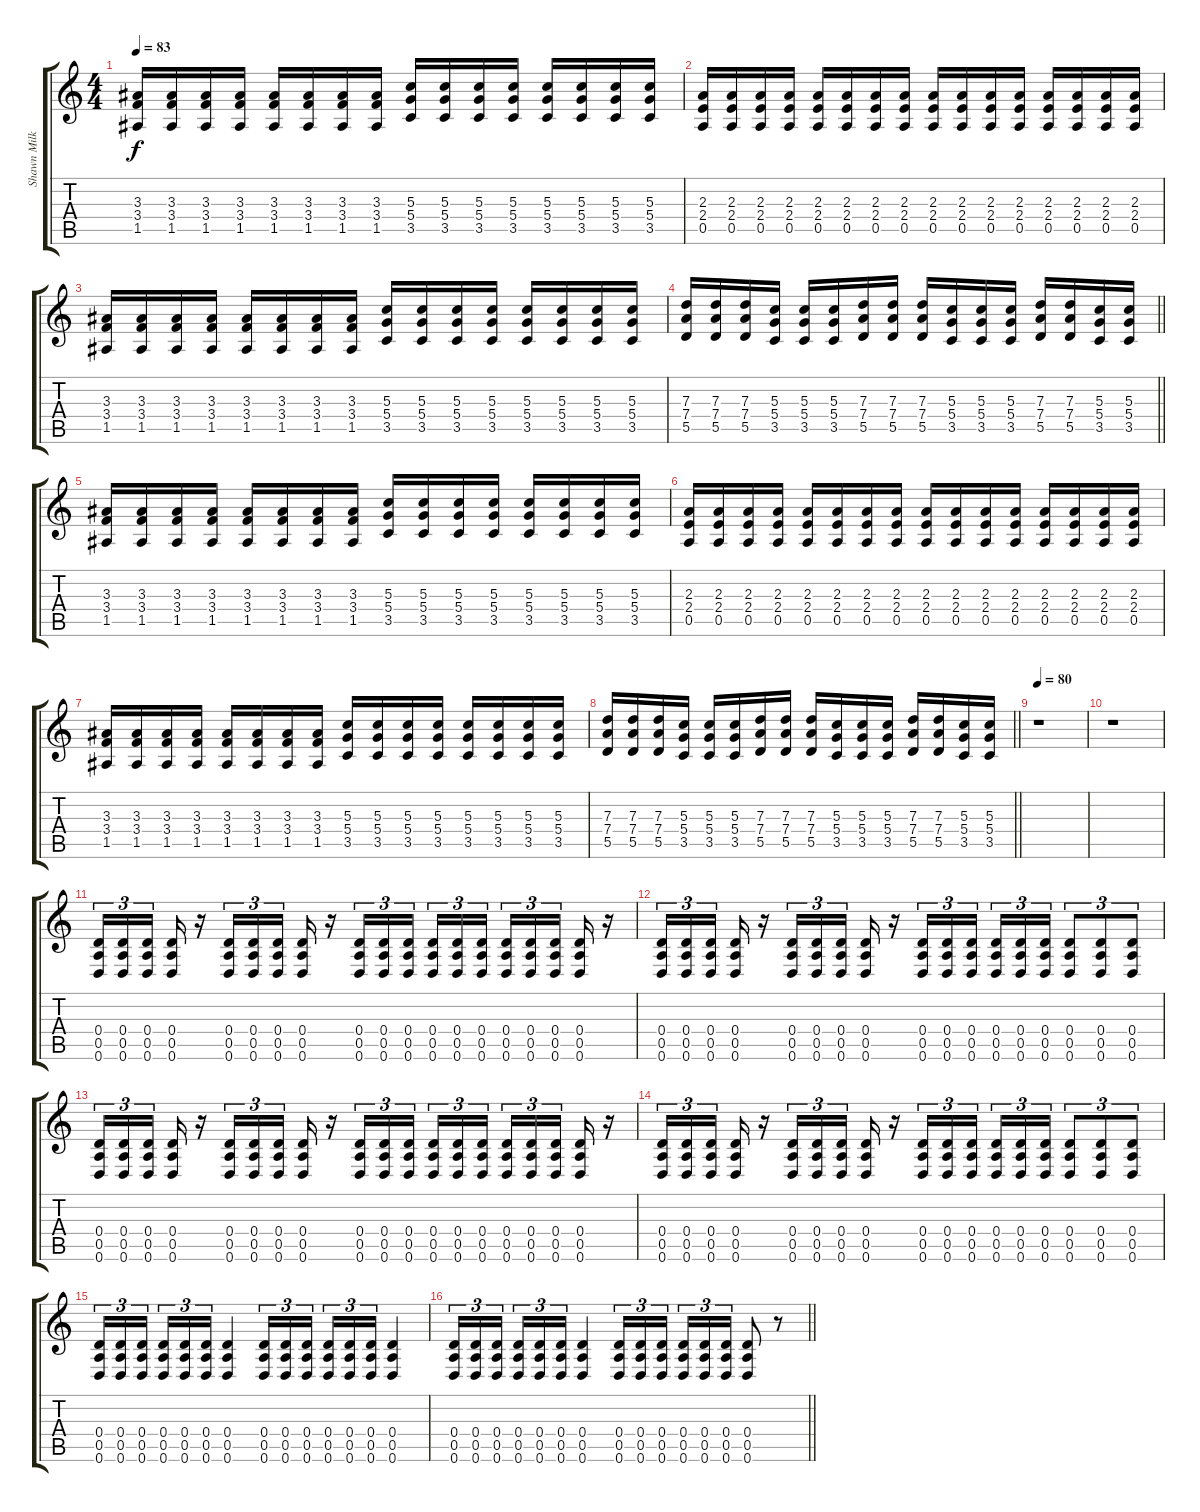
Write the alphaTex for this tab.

\track ("Shawn Milke - Guitar" "Shawn Milk") {instrument distortionguitar}
\staff {score tabs}
\tuning (E4 B3 G3 D3 A2 D2) {hide}
\ts (4 4)
\tempo 83
\clef g2
\ks c
(3.3 3.4 1.5).16{dy f} (3.3 3.4 1.5).16 (3.3 3.4 1.5).16 (3.3 3.4 1.5).16 (3.3 3.4 1.5).16 (3.3 3.4 1.5).16 (3.3 3.4 1.5).16 (3.3 3.4 1.5).16 (5.3 5.4 3.5).16 (5.3 5.4 3.5).16 (5.3 5.4 3.5).16 (5.3 5.4 3.5).16 (5.3 5.4 3.5).16 (5.3 5.4 3.5).16 (5.3 5.4 3.5).16 (5.3 5.4 3.5).16 |
(2.3 2.4 0.5).16 (2.3 2.4 0.5).16 (2.3 2.4 0.5).16 (2.3 2.4 0.5).16 (2.3 2.4 0.5).16 (2.3 2.4 0.5).16 (2.3 2.4 0.5).16 (2.3 2.4 0.5).16 (2.3 2.4 0.5).16 (2.3 2.4 0.5).16 (2.3 2.4 0.5).16 (2.3 2.4 0.5).16 (2.3 2.4 0.5).16 (2.3 2.4 0.5).16 (2.3 2.4 0.5).16 (2.3 2.4 0.5).16 |
(3.3 3.4 1.5).16 (3.3 3.4 1.5).16 (3.3 3.4 1.5).16 (3.3 3.4 1.5).16 (3.3 3.4 1.5).16 (3.3 3.4 1.5).16 (3.3 3.4 1.5).16 (3.3 3.4 1.5).16 (5.3 5.4 3.5).16 (5.3 5.4 3.5).16 (5.3 5.4 3.5).16 (5.3 5.4 3.5).16 (5.3 5.4 3.5).16 (5.3 5.4 3.5).16 (5.3 5.4 3.5).16 (5.3 5.4 3.5).16 |
\barLineRight lightlight
(7.3 7.4 5.5).16 (7.3 7.4 5.5).16 (7.3 7.4 5.5).16 (5.3 5.4 3.5).16 (5.3 5.4 3.5).16 (5.3 5.4 3.5).16 (7.3 7.4 5.5).16 (7.3 7.4 5.5).16 (7.3 7.4 5.5).16 (5.3 5.4 3.5).16 (5.3 5.4 3.5).16 (5.3 5.4 3.5).16 (7.3 7.4 5.5).16 (7.3 7.4 5.5).16 (5.3 5.4 3.5).16 (5.3 5.4 3.5).16 |
(3.3 3.4 1.5).16 (3.3 3.4 1.5).16 (3.3 3.4 1.5).16 (3.3 3.4 1.5).16 (3.3 3.4 1.5).16 (3.3 3.4 1.5).16 (3.3 3.4 1.5).16 (3.3 3.4 1.5).16 (5.3 5.4 3.5).16 (5.3 5.4 3.5).16 (5.3 5.4 3.5).16 (5.3 5.4 3.5).16 (5.3 5.4 3.5).16 (5.3 5.4 3.5).16 (5.3 5.4 3.5).16 (5.3 5.4 3.5).16 |
(2.3 2.4 0.5).16 (2.3 2.4 0.5).16 (2.3 2.4 0.5).16 (2.3 2.4 0.5).16 (2.3 2.4 0.5).16 (2.3 2.4 0.5).16 (2.3 2.4 0.5).16 (2.3 2.4 0.5).16 (2.3 2.4 0.5).16 (2.3 2.4 0.5).16 (2.3 2.4 0.5).16 (2.3 2.4 0.5).16 (2.3 2.4 0.5).16 (2.3 2.4 0.5).16 (2.3 2.4 0.5).16 (2.3 2.4 0.5).16 |
(3.3 3.4 1.5).16 (3.3 3.4 1.5).16 (3.3 3.4 1.5).16 (3.3 3.4 1.5).16 (3.3 3.4 1.5).16 (3.3 3.4 1.5).16 (3.3 3.4 1.5).16 (3.3 3.4 1.5).16 (5.3 5.4 3.5).16 (5.3 5.4 3.5).16 (5.3 5.4 3.5).16 (5.3 5.4 3.5).16 (5.3 5.4 3.5).16 (5.3 5.4 3.5).16 (5.3 5.4 3.5).16 (5.3 5.4 3.5).16 |
\barLineRight lightlight
(7.3 7.4 5.5).16 (7.3 7.4 5.5).16 (7.3 7.4 5.5).16 (5.3 5.4 3.5).16 (5.3 5.4 3.5).16 (5.3 5.4 3.5).16 (7.3 7.4 5.5).16 (7.3 7.4 5.5).16 (7.3 7.4 5.5).16 (5.3 5.4 3.5).16 (5.3 5.4 3.5).16 (5.3 5.4 3.5).16 (7.3 7.4 5.5).16 (7.3 7.4 5.5).16 (5.3 5.4 3.5).16 (5.3 5.4 3.5).16 |
\tempo 80
r.1 |
r.1 |
(0.4 0.5 0.6).16{tu (3 2)} (0.4 0.5 0.6).16{tu (3 2)} (0.4 0.5 0.6).16{tu (3 2) beam splitsecondary} (0.4 0.5 0.6).16 r.16 (0.4 0.5 0.6).16{tu (3 2)} (0.4 0.5 0.6).16{tu (3 2)} (0.4 0.5 0.6).16{tu (3 2) beam splitsecondary} (0.4 0.5 0.6).16 r.16 (0.4 0.5 0.6).16{tu (3 2)} (0.4 0.5 0.6).16{tu (3 2)} (0.4 0.5 0.6).16{tu (3 2) beam splitsecondary} (0.4 0.5 0.6).16{tu (3 2)} (0.4 0.5 0.6).16{tu (3 2)} (0.4 0.5 0.6).16{tu (3 2)} (0.4 0.5 0.6).16{tu (3 2)} (0.4 0.5 0.6).16{tu (3 2)} (0.4 0.5 0.6).16{tu (3 2) beam splitsecondary} (0.4 0.5 0.6).16 r.16 |
(0.4 0.5 0.6).16{tu (3 2)} (0.4 0.5 0.6).16{tu (3 2)} (0.4 0.5 0.6).16{tu (3 2) beam splitsecondary} (0.4 0.5 0.6).16 r.16 (0.4 0.5 0.6).16{tu (3 2)} (0.4 0.5 0.6).16{tu (3 2)} (0.4 0.5 0.6).16{tu (3 2) beam splitsecondary} (0.4 0.5 0.6).16 r.16 (0.4 0.5 0.6).16{tu (3 2)} (0.4 0.5 0.6).16{tu (3 2)} (0.4 0.5 0.6).16{tu (3 2) beam splitsecondary} (0.4 0.5 0.6).16{tu (3 2)} (0.4 0.5 0.6).16{tu (3 2)} (0.4 0.5 0.6).16{tu (3 2)} (0.4 0.5 0.6).8{tu (3 2)} (0.4 0.5 0.6).8{tu (3 2)} (0.4 0.5 0.6).8{tu (3 2)} |
(0.4 0.5 0.6).16{tu (3 2)} (0.4 0.5 0.6).16{tu (3 2)} (0.4 0.5 0.6).16{tu (3 2) beam splitsecondary} (0.4 0.5 0.6).16 r.16 (0.4 0.5 0.6).16{tu (3 2)} (0.4 0.5 0.6).16{tu (3 2)} (0.4 0.5 0.6).16{tu (3 2) beam splitsecondary} (0.4 0.5 0.6).16 r.16 (0.4 0.5 0.6).16{tu (3 2)} (0.4 0.5 0.6).16{tu (3 2)} (0.4 0.5 0.6).16{tu (3 2) beam splitsecondary} (0.4 0.5 0.6).16{tu (3 2)} (0.4 0.5 0.6).16{tu (3 2)} (0.4 0.5 0.6).16{tu (3 2)} (0.4 0.5 0.6).16{tu (3 2)} (0.4 0.5 0.6).16{tu (3 2)} (0.4 0.5 0.6).16{tu (3 2) beam splitsecondary} (0.4 0.5 0.6).16 r.16 |
(0.4 0.5 0.6).16{tu (3 2)} (0.4 0.5 0.6).16{tu (3 2)} (0.4 0.5 0.6).16{tu (3 2) beam splitsecondary} (0.4 0.5 0.6).16 r.16 (0.4 0.5 0.6).16{tu (3 2)} (0.4 0.5 0.6).16{tu (3 2)} (0.4 0.5 0.6).16{tu (3 2) beam splitsecondary} (0.4 0.5 0.6).16 r.16 (0.4 0.5 0.6).16{tu (3 2)} (0.4 0.5 0.6).16{tu (3 2)} (0.4 0.5 0.6).16{tu (3 2) beam splitsecondary} (0.4 0.5 0.6).16{tu (3 2)} (0.4 0.5 0.6).16{tu (3 2)} (0.4 0.5 0.6).16{tu (3 2)} (0.4 0.5 0.6).8{tu (3 2)} (0.4 0.5 0.6).8{tu (3 2)} (0.4 0.5 0.6).8{tu (3 2)} |
(0.4 0.5 0.6).16{tu (3 2)} (0.4 0.5 0.6).16{tu (3 2)} (0.4 0.5 0.6).16{tu (3 2) beam splitsecondary} (0.4 0.5 0.6).16{tu (3 2)} (0.4 0.5 0.6).16{tu (3 2)} (0.4 0.5 0.6).16{tu (3 2)} (0.4 0.5 0.6).4 (0.4 0.5 0.6).16{tu (3 2)} (0.4 0.5 0.6).16{tu (3 2)} (0.4 0.5 0.6).16{tu (3 2) beam splitsecondary} (0.4 0.5 0.6).16{tu (3 2)} (0.4 0.5 0.6).16{tu (3 2)} (0.4 0.5 0.6).16{tu (3 2)} (0.4 0.5 0.6).4 |
\barLineRight lightlight
(0.4 0.5 0.6).16{tu (3 2)} (0.4 0.5 0.6).16{tu (3 2)} (0.4 0.5 0.6).16{tu (3 2) beam splitsecondary} (0.4 0.5 0.6).16{tu (3 2)} (0.4 0.5 0.6).16{tu (3 2)} (0.4 0.5 0.6).16{tu (3 2)} (0.4 0.5 0.6).4 (0.4 0.5 0.6).16{tu (3 2)} (0.4 0.5 0.6).16{tu (3 2)} (0.4 0.5 0.6).16{tu (3 2) beam splitsecondary} (0.4 0.5 0.6).16{tu (3 2)} (0.4 0.5 0.6).16{tu (3 2)} (0.4 0.5 0.6).16{tu (3 2)} (0.4 0.5 0.6).8 r.8
